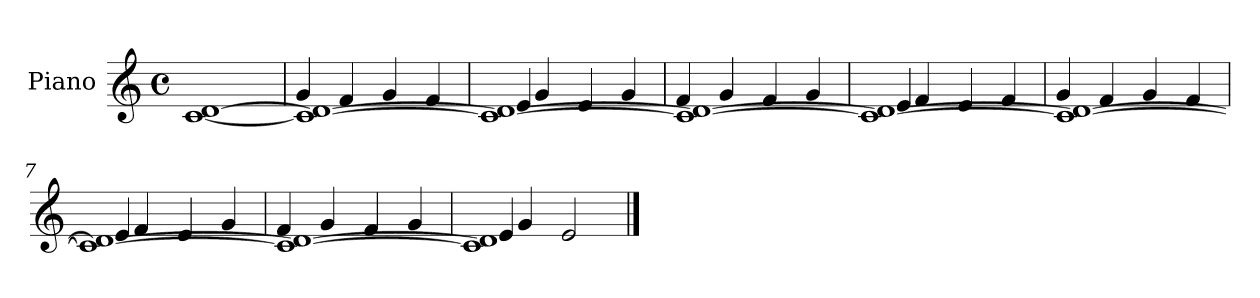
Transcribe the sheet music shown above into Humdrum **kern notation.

**kern
*part1
*staff1
*I"Piano
*I'Pno.
*clefG2
*k[]
*M4/4
*met(c)
=1
[1c [1d
=2
*^
1c_ 1d_	4g/
.	4f/
.	4g/
.	4f/
=3	=3
1c_ 1d_	4e/
.	4g/
.	4e/
.	4g/
=4	=4
1c_ 1d_	4f/
.	4g/
.	4f/
.	4g/
=5	=5
1c_ 1d_	4e/
.	4f/
.	4e/
.	4f/
!!LO:LB:g=z	!!
=6	=6
1c_ 1d_	4g/
.	4f/
.	4g/
.	4f/
=7	=7
1c_ 1d_	4e/
.	4f/
.	4e/
.	4g/
=8	=8
1c_ 1d_	4f/
.	4g/
.	4f/
.	4g/
=9	=9
1c] 1d]	4e/
.	4g/
.	2e/
*v	*v
==
*-
